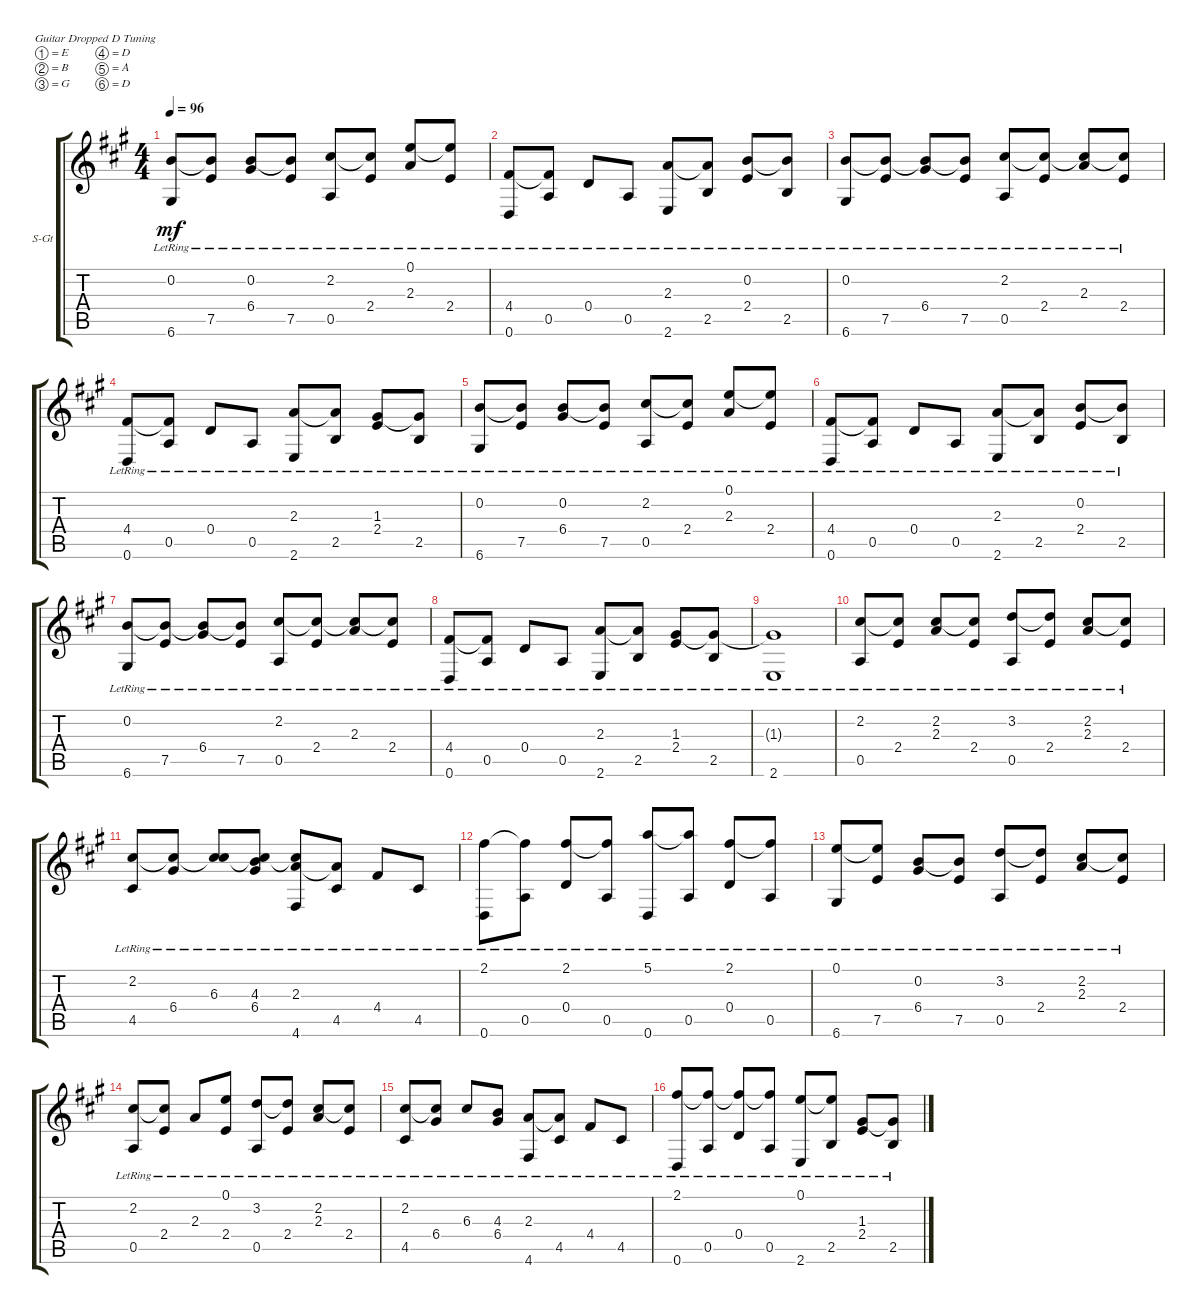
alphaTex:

\defaultSystemsLayout 4
\bracketExtendMode groupsimilarinstruments
\firstSystemTrackNameOrientation horizontal
\otherSystemsTrackNameOrientation horizontal
\track ("Steel Guitar" "S-Gt") {instrument acousticguitarsteel}
\staff {score tabs}
\tuning (E4 B3 G3 D3 A2 D2)
\ts (4 4)
\tempo 96
\clef g2
\ks a
(6.6{lr} 0.2).8{dy mf} (7.5{lr} 0.2{t}).8 (6.4{lr} 0.2).8 (7.5{lr} 0.2{t}).8 (0.5{lr} 2.2).8 (2.4{lr} 2.2{t}).8 (2.3{lr} 0.1).8 (2.4{lr} 0.1{t}).8 |
(0.6{lr} 4.4).8 (0.5{lr} 4.4{t}).8 0.4{lr}.8 0.5{lr}.8 (2.6{lr} 2.3).8 (2.5{lr} 2.3{t}).8 (2.4{lr} 0.2).8 (2.5{lr} 0.2{t}).8 |
(6.6{lr} 0.2).8 (7.5{lr} 0.2{t}).8 (6.4{lr} 0.2{t}).8 (7.5{lr} 0.2{t}).8 (0.5{lr} 2.2).8 (2.4{lr} 2.2{t}).8 (2.3{lr} 2.2{t}).8 (2.4{lr} 2.2{t}).8 |
(0.6{lr} 4.4).8 (0.5{lr} 4.4{t}).8 0.4{lr}.8 0.5{lr}.8 (2.6{lr} 2.3).8 (2.5{lr} 2.3{t}).8 (2.4{lr} 1.3).8 (2.5{lr} 1.3{t}).8 |
(6.6{lr} 0.2).8 (7.5{lr} 0.2{t}).8 (6.4{lr} 0.2).8 (7.5{lr} 0.2{t}).8 (0.5{lr} 2.2).8 (2.4{lr} 2.2{t}).8 (2.3{lr} 0.1).8 (2.4{lr} 0.1{t}).8 |
(0.6{lr} 4.4).8 (0.5{lr} 4.4{t}).8 0.4{lr}.8 0.5{lr}.8 (2.6{lr} 2.3).8 (2.5{lr} 2.3{t}).8 (2.4{lr} 0.2).8 (2.5{lr} 0.2{t}).8 |
(6.6{lr} 0.2).8 (7.5{lr} 0.2{t}).8 (6.4{lr} 0.2{t}).8 (7.5{lr} 0.2{t}).8 (0.5{lr} 2.2).8 (2.4{lr} 2.2{t}).8 (2.3{lr} 2.2{t}).8 (2.4{lr} 2.2{t}).8 |
(0.6{lr} 4.4).8 (0.5{lr} 4.4{t}).8 0.4{lr}.8 0.5{lr}.8 (2.6{lr} 2.3).8 (2.5{lr} 2.3{t}).8 (2.4{lr} 1.3).8 (2.5{lr} 1.3{t}).8 |
(2.6{lr} 1.3{t}).1 |
(0.5{lr} 2.2).8 (2.4{lr} 2.2{t}).8 (2.3{lr} 2.2).8 (2.4{lr} 2.2{t}).8 (0.5{lr} 3.2).8 (2.4{lr} 3.2{t}).8 (2.3{lr} 2.2).8 (2.4{lr} 2.2{t}).8 |
(4.5{lr} 2.2).8 (6.4{lr} 2.2{t}).8 (6.3{lr} 2.2{t}).8 (6.4{lr} 4.3 2.2{t}).8 (4.6{lr} 2.2{t} 2.3).8 (4.5{lr} 2.3{t}).8 4.4{lr}.8 4.5{lr}.8 |
(0.6{lr} 2.1).8{beam invert} (0.5{lr} 2.1{t}).8 (0.4{lr} 2.1).8 (0.5{lr} 2.1{t}).8 (0.6{lr} 5.1).8 (0.5{lr} 5.1{t}).8 (0.4{lr} 2.1).8 (0.5{lr} 2.1{t}).8 |
(6.6{lr} 0.1).8 (7.5{lr} 0.1{t}).8 (6.4{lr} 0.2).8 (7.5{lr} 0.2{t}).8 (0.5{lr} 3.2).8 (2.4{lr} 3.2{t}).8 (2.3{lr} 2.2).8 (2.4{lr} 2.2{t}).8 |
(0.5{lr} 2.2).8 (2.4{lr} 2.2{t}).8 2.3{lr}.8 (2.4{lr} 0.1).8 (0.5{lr} 3.2).8 (2.4{lr} 3.2{t}).8 (2.3{lr} 2.2).8 (2.4{lr} 2.2{t}).8 |
(4.5{lr} 2.2).8 (6.4{lr} 2.2{t}).8 6.3{lr}.8 (6.4{lr} 4.3).8 (4.6{lr} 2.3).8 (4.5{lr} 2.3{t}).8 4.4{lr}.8 4.5{lr}.8 |
(0.6{lr} 2.1).8 (0.5{lr} 2.1{t}).8 (0.4{lr} 2.1{t}).8 (0.5{lr} 2.1{t}).8 (2.6{lr} 0.1).8 (2.5{lr} 0.1{t}).8 (2.4{lr} 1.3).8 (2.5{lr} 1.3{t}).8
